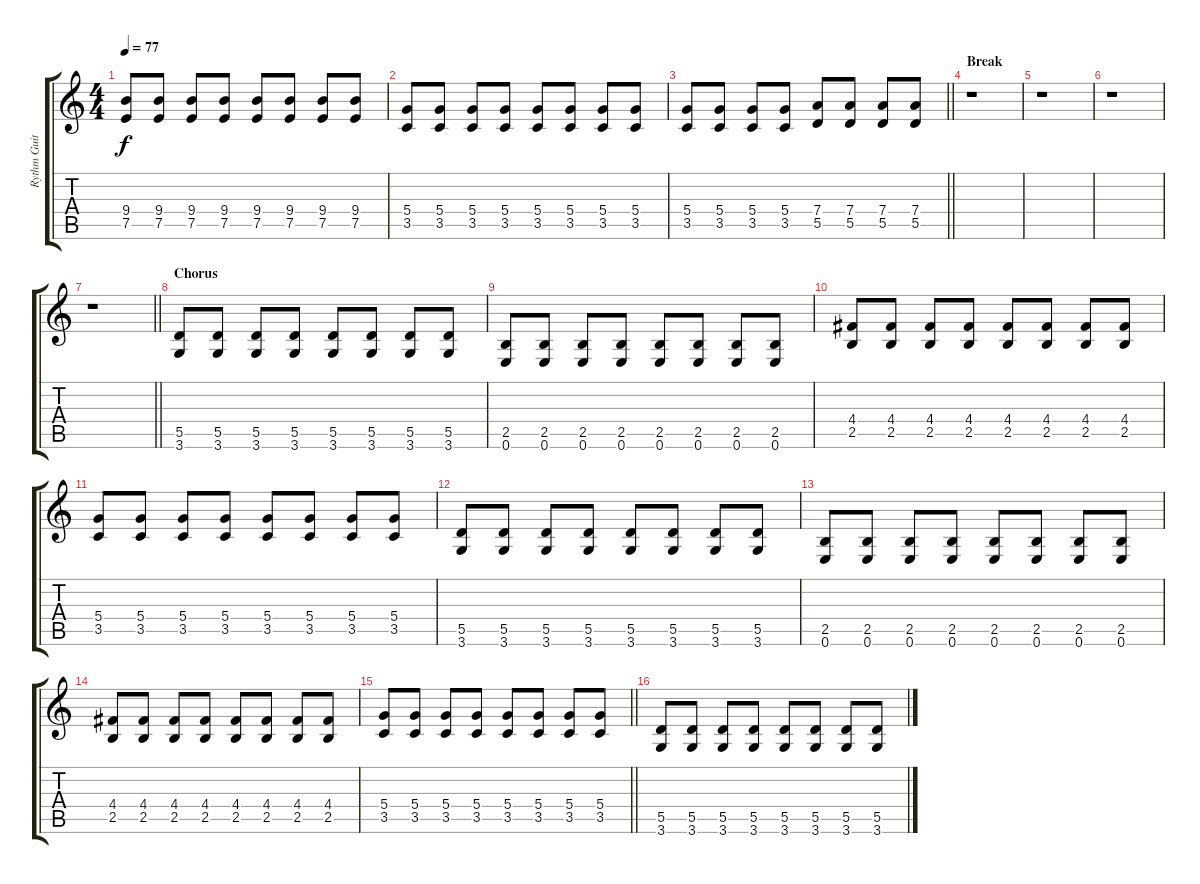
\track ("Rythm Guitar" "Rythm Guit") {instrument acousticguitarsteel}
\staff {score tabs}
\tuning (E4 B3 G3 D3 A2 E2) {hide}
\ts (4 4)
\tempo 77
\clef g2
\ks c
(9.4 7.5).8{dy f} (9.4 7.5).8 (9.4 7.5).8 (9.4 7.5).8 (9.4 7.5).8 (9.4 7.5).8 (9.4 7.5).8 (9.4 7.5).8 |
(5.4 3.5).8 (5.4 3.5).8 (5.4 3.5).8 (5.4 3.5).8 (5.4 3.5).8 (5.4 3.5).8 (5.4 3.5).8 (5.4 3.5).8 |
\barLineRight lightlight
(5.4 3.5).8 (5.4 3.5).8 (5.4 3.5).8 (5.4 3.5).8 (7.4 5.5).8 (7.4 5.5).8 (7.4 5.5).8 (7.4 5.5).8 |
\section ("" "Break")
r.1 |
r.1 |
r.1 |
\barLineRight lightlight
r.1 |
\section ("" "Chorus")
(5.5 3.6).8{volume 10 instrument distortionguitar} (5.5 3.6).8 (5.5 3.6).8 (5.5 3.6).8 (5.5 3.6).8 (5.5 3.6).8 (5.5 3.6).8 (5.5 3.6).8 |
(2.5 0.6).8 (2.5 0.6).8 (2.5 0.6).8 (2.5 0.6).8 (2.5 0.6).8 (2.5 0.6).8 (2.5 0.6).8 (2.5 0.6).8 |
(4.4 2.5).8 (4.4 2.5).8 (4.4 2.5).8 (4.4 2.5).8 (4.4 2.5).8 (4.4 2.5).8 (4.4 2.5).8 (4.4 2.5).8 |
(5.4 3.5).8 (5.4 3.5).8 (5.4 3.5).8 (5.4 3.5).8 (5.4 3.5).8 (5.4 3.5).8 (5.4 3.5).8 (5.4 3.5).8 |
(5.5 3.6).8{volume 10 instrument distortionguitar} (5.5 3.6).8 (5.5 3.6).8 (5.5 3.6).8 (5.5 3.6).8 (5.5 3.6).8 (5.5 3.6).8 (5.5 3.6).8 |
(2.5 0.6).8 (2.5 0.6).8 (2.5 0.6).8 (2.5 0.6).8 (2.5 0.6).8 (2.5 0.6).8 (2.5 0.6).8 (2.5 0.6).8 |
(4.4 2.5).8 (4.4 2.5).8 (4.4 2.5).8 (4.4 2.5).8 (4.4 2.5).8 (4.4 2.5).8 (4.4 2.5).8 (4.4 2.5).8 |
\barLineRight lightlight
(5.4 3.5).8 (5.4 3.5).8 (5.4 3.5).8 (5.4 3.5).8 (5.4 3.5).8 (5.4 3.5).8 (5.4 3.5).8 (5.4 3.5).8 |
(5.5 3.6).8{volume 10 instrument distortionguitar} (5.5 3.6).8 (5.5 3.6).8 (5.5 3.6).8 (5.5 3.6).8 (5.5 3.6).8 (5.5 3.6).8 (5.5 3.6).8
